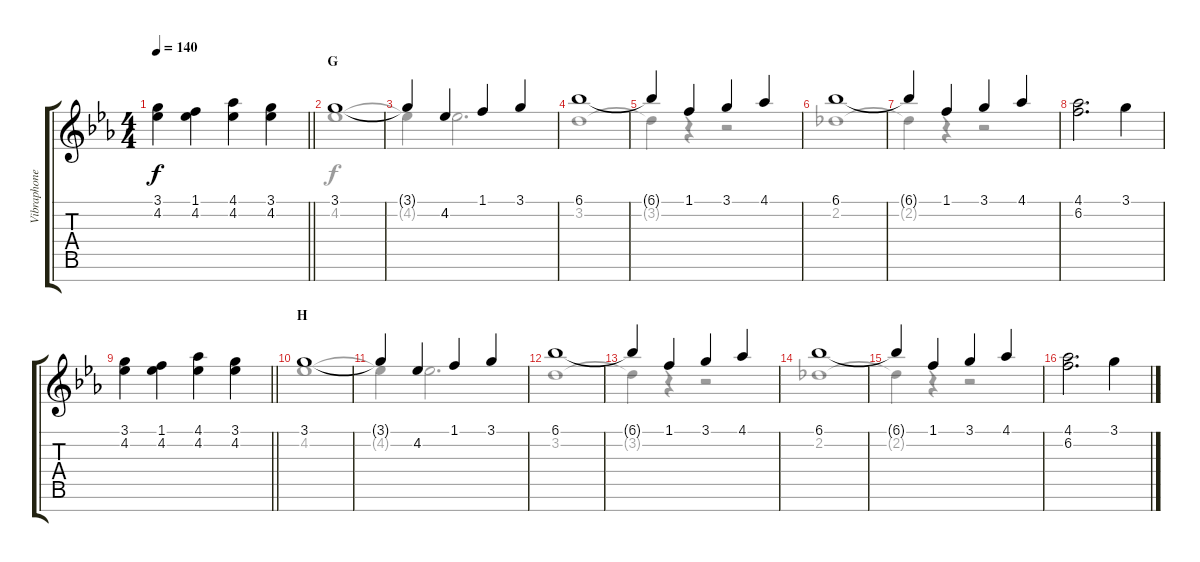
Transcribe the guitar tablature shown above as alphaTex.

\track ("Vibraphone" "Vibraphone") {instrument vibraphone}
\staff {score tabs}
\tuning (E5 B4 G4 D4 A3 E3 B2) {hide}
\voice
\ts (4 4)
\tempo 140
\clef g2
\barLineRight lightlight
\ks eb
(3.1 4.2).4{dy f} (1.1 4.2).4 (4.1 4.2).4 (3.1 4.2).4 |
\section ("" "G")
3.1.1 |
3.1{t}.4 4.2.4 1.1.4 3.1.4 |
6.1.1 |
6.1{t}.4 1.1.4 3.1.4 4.1.4 |
6.1.1 |
6.1{t}.4 1.1.4 3.1.4 4.1.4 |
(4.1 6.2).2{d} 3.1.4 |
\barLineRight lightlight
(3.1 4.2).4 (1.1 4.2).4 (4.1 4.2).4 (3.1 4.2).4 |
\section ("" "H")
3.1.1 |
3.1{t}.4 4.2.4 1.1.4 3.1.4 |
6.1.1 |
6.1{t}.4 1.1.4 3.1.4 4.1.4 |
6.1.1 |
6.1{t}.4 1.1.4 3.1.4 4.1.4 |
(4.1 6.2).2{d} 3.1.4
\voice
\clef g2
\ottava regular
\simile none
\barLineRight lightlight
\ks eb
|
4.2.1 |
4.2{t}.4 4.2.2{d} |
3.2.1 |
3.2{t}.4 r.4 r.2 |
2.2.1 |
2.2{t}.4 r.4 r.2 |
|
\barLineRight lightlight
|
4.2.1 |
4.2{t}.4 4.2.2{d} |
3.2.1 |
3.2{t}.4 r.4 r.2 |
2.2.1 |
2.2{t}.4 r.4 r.2 |
